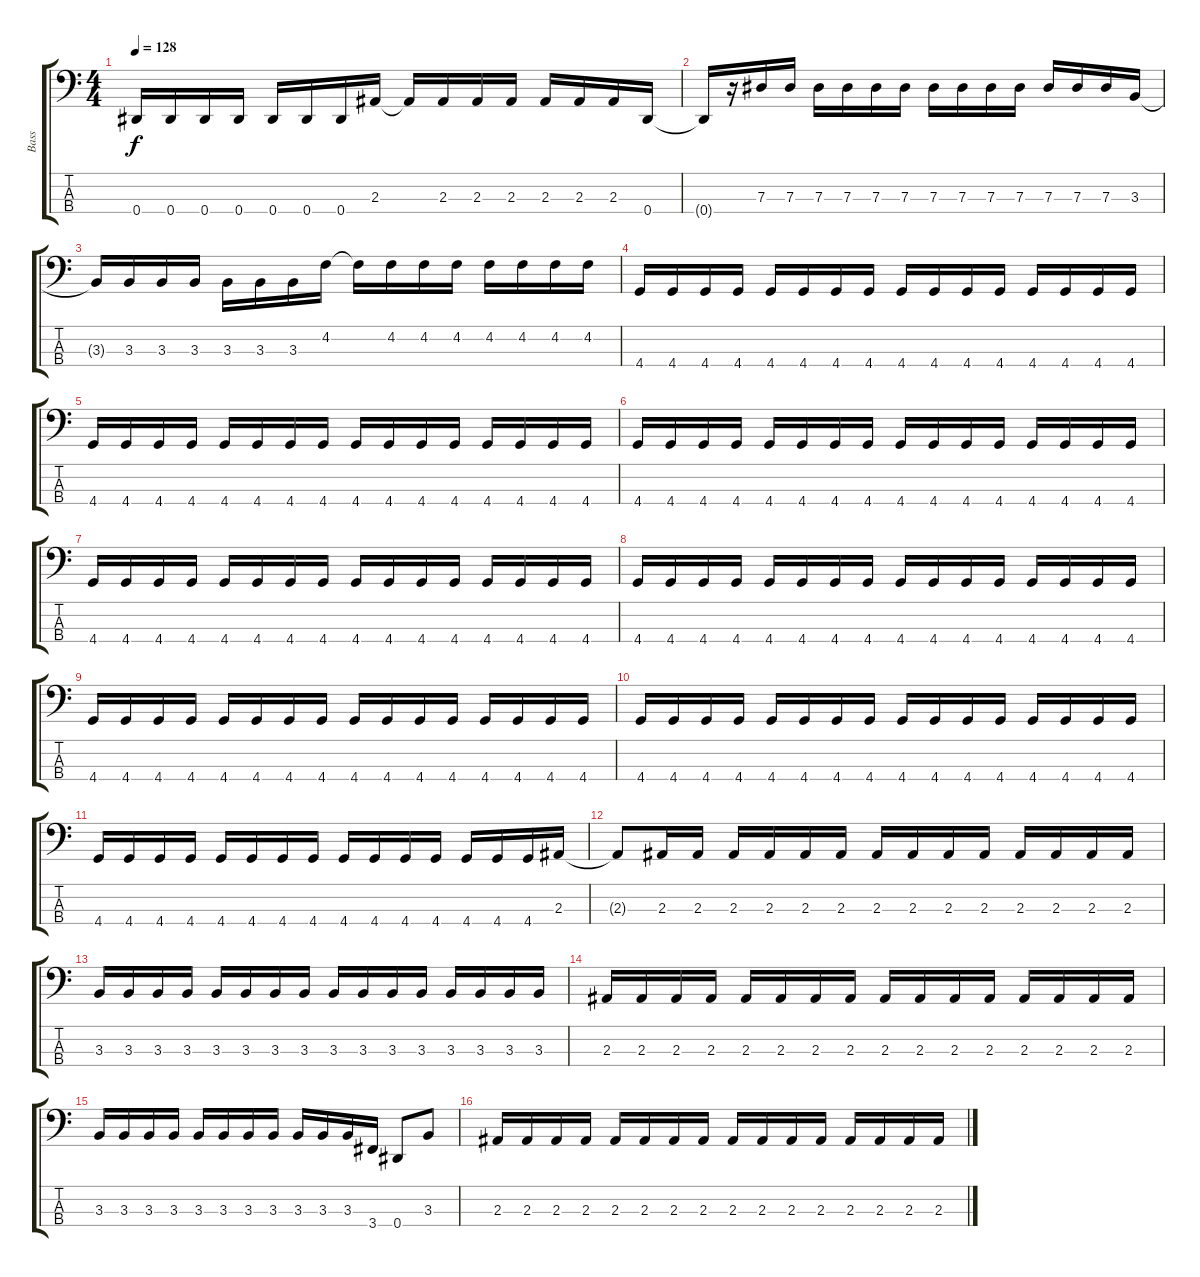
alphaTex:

\track ("Bass" "Bass") {instrument electricbasspick}
\staff {score tabs}
\tuning (Gb2 Db2 Ab1 Eb1) {hide}
\ts (4 4)
\tempo 128
\clef f4
\ks c
0.4{t}.16{dy f} 0.4.16 0.4.16 0.4.16 0.4.16 0.4.16 0.4.16 2.3.16 2.3{t}.16 2.3.16 2.3.16 2.3.16 2.3.16 2.3.16 2.3.16 0.4.16 |
0.4{t}.16 r.16 7.3.16 7.3.16 7.3.16 7.3.16 7.3.16 7.3.16 7.3.16 7.3.16 7.3.16 7.3.16 7.3.16 7.3.16 7.3.16 3.3.16 |
3.3{t}.16 3.3.16 3.3.16 3.3.16 3.3.16 3.3.16 3.3.16 4.2.16 4.2{t}.16 4.2.16 4.2.16 4.2.16 4.2.16 4.2.16 4.2.16 4.2.16 |
4.4.16 4.4.16 4.4.16 4.4.16 4.4.16 4.4.16 4.4.16 4.4.16 4.4.16 4.4.16 4.4.16 4.4.16 4.4.16 4.4.16 4.4.16 4.4.16 |
4.4.16 4.4.16 4.4.16 4.4.16 4.4.16 4.4.16 4.4.16 4.4.16 4.4.16 4.4.16 4.4.16 4.4.16 4.4.16 4.4.16 4.4.16 4.4.16 |
4.4.16 4.4.16 4.4.16 4.4.16 4.4.16 4.4.16 4.4.16 4.4.16 4.4.16 4.4.16 4.4.16 4.4.16 4.4.16 4.4.16 4.4.16 4.4.16 |
4.4.16 4.4.16 4.4.16 4.4.16 4.4.16 4.4.16 4.4.16 4.4.16 4.4.16 4.4.16 4.4.16 4.4.16 4.4.16 4.4.16 4.4.16 4.4.16 |
4.4.16 4.4.16 4.4.16 4.4.16 4.4.16 4.4.16 4.4.16 4.4.16 4.4.16 4.4.16 4.4.16 4.4.16 4.4.16 4.4.16 4.4.16 4.4.16 |
4.4.16 4.4.16 4.4.16 4.4.16 4.4.16 4.4.16 4.4.16 4.4.16 4.4.16 4.4.16 4.4.16 4.4.16 4.4.16 4.4.16 4.4.16 4.4.16 |
4.4.16 4.4.16 4.4.16 4.4.16 4.4.16 4.4.16 4.4.16 4.4.16 4.4.16 4.4.16 4.4.16 4.4.16 4.4.16 4.4.16 4.4.16 4.4.16 |
4.4.16 4.4.16 4.4.16 4.4.16 4.4.16 4.4.16 4.4.16 4.4.16 4.4.16 4.4.16 4.4.16 4.4.16 4.4.16 4.4.16 4.4.16 2.3.16 |
2.3{t}.8 2.3.16 2.3.16 2.3.16 2.3.16 2.3.16 2.3.16 2.3.16 2.3.16 2.3.16 2.3.16 2.3.16 2.3.16 2.3.16 2.3.16 |
3.3.16 3.3.16 3.3.16 3.3.16 3.3.16 3.3.16 3.3.16 3.3.16 3.3.16 3.3.16 3.3.16 3.3.16 3.3.16 3.3.16 3.3.16 3.3.16 |
2.3.16 2.3.16 2.3.16 2.3.16 2.3.16 2.3.16 2.3.16 2.3.16 2.3.16 2.3.16 2.3.16 2.3.16 2.3.16 2.3.16 2.3.16 2.3.16 |
3.3.16 3.3.16 3.3.16 3.3.16 3.3.16 3.3.16 3.3.16 3.3.16 3.3.16 3.3.16 3.3.16 3.4.16 0.4.8 3.3.8 |
2.3.16 2.3.16 2.3.16 2.3.16 2.3.16 2.3.16 2.3.16 2.3.16 2.3.16 2.3.16 2.3.16 2.3.16 2.3.16 2.3.16 2.3.16 2.3.16
